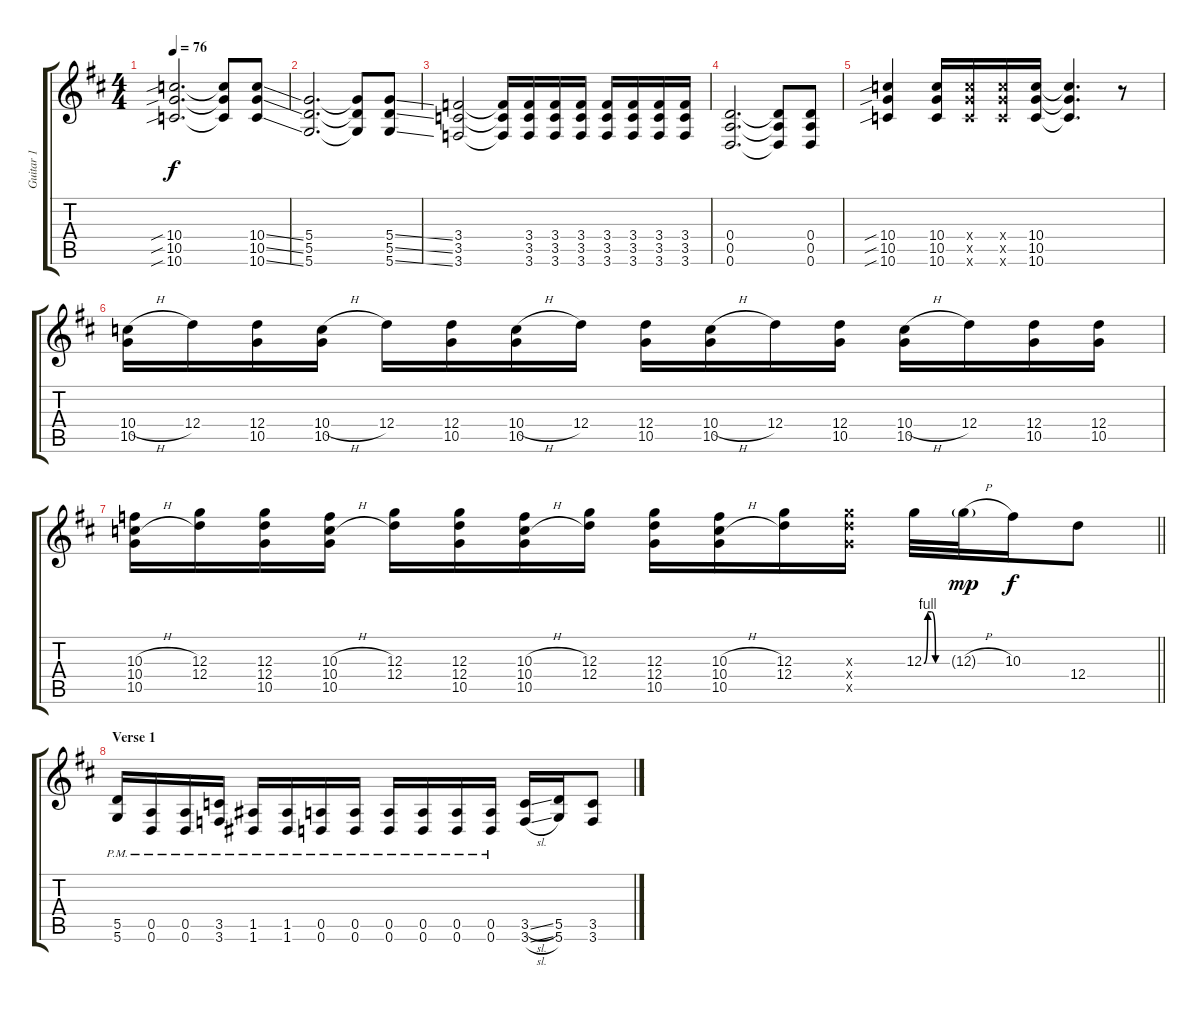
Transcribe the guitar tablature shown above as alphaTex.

\track ("Guitar 1" "Guitar 1") {instrument distortionguitar bank 255}
\staff {score tabs}
\tuning (E4 B3 G3 D3 A2 D2) {hide}
\ts (4 4)
\tempo 76
\clef g2
\ks d
(10.4{sib} 10.5{sib} 10.6{sib}).2{d dy f} (10.4{t} 10.5{t} 10.6{t}).8 (10.4{ss} 10.5{ss} 10.6{ss}).8 |
(5.4 5.5 5.6).2{d} (5.4{t} 5.5{t} 5.6{t}).8 (5.4{ss} 5.5{ss} 5.6{ss}).8 |
(3.4 3.5 3.6).2 (3.4{t} 3.5{t} 3.6{t}).16 (3.4 3.5 3.6).16 (3.4 3.5 3.6).16 (3.4 3.5 3.6).16 (3.4 3.5 3.6).16 (3.4 3.5 3.6).16 (3.4 3.5 3.6).16 (3.4 3.5 3.6).16 |
(0.4 0.5 0.6).2{d} (0.4{t} 0.5{t} 0.6{t}).8 (0.4 0.5 0.6).8 |
(10.4{sib} 10.5{sib} 10.6{sib}).4 (10.4 10.5 10.6).16 (10.4{x} 10.5{x} 10.6{x}).16 (10.4{x} 10.5{x} 10.6{x}).16 (10.4 10.5 10.6).16 (10.4{t} 10.5{t} 10.6{t}).4{d} r.8 |
(10.4{h} 10.5).16 12.4.16 (12.4 10.5).16 (10.4{h} 10.5).16 12.4.16 (12.4 10.5).16 (10.4{h} 10.5).16 12.4.16 (12.4 10.5).16 (10.4{h} 10.5).16 12.4.16 (12.4 10.5).16 (10.4{h} 10.5).16 12.4.16 (12.4 10.5).16 (12.4 10.5).16 |
\barLineRight lightlight
(10.3{h} 10.4{h} 10.5).16 (12.3 12.4).16 (12.3 12.4 10.5).16 (10.3{h} 10.4{h} 10.5).16 (12.3 12.4).16 (12.3 12.4 10.5).16 (10.3{h} 10.4{h} 10.5).16 (12.3 12.4).16 (12.3 12.4 10.5).16 (10.3{h} 10.4{h} 10.5).16 (12.3 12.4).16 (12.3{x} 12.4{x} 10.5{x}).16 12.3{be (custom 0 0 10 4 20 4 30 0 60 0)}.32 12.3{h g}.32{dy mp} 10.3.16{dy f} 12.4.8 |
\section ("" "Verse 1")
(5.5{pm} 5.6{pm}).16 (0.5{pm} 0.6{pm}).16 (0.5{pm} 0.6{pm}).16 (3.5{pm} 3.6{pm}).16 (1.5{pm} 1.6{pm}).16 (1.5{pm} 1.6{pm}).16 (0.5{pm} 0.6{pm}).16 (0.5{pm} 0.6{pm}).16 (0.5{pm} 0.6{pm}).16 (0.5{pm} 0.6{pm}).16 (0.5{pm} 0.6{pm}).16 (0.5{pm} 0.6{pm}).16 (3.5{sl} 3.6{sl}).16 (5.5 5.6).16 (3.5 3.6).8
